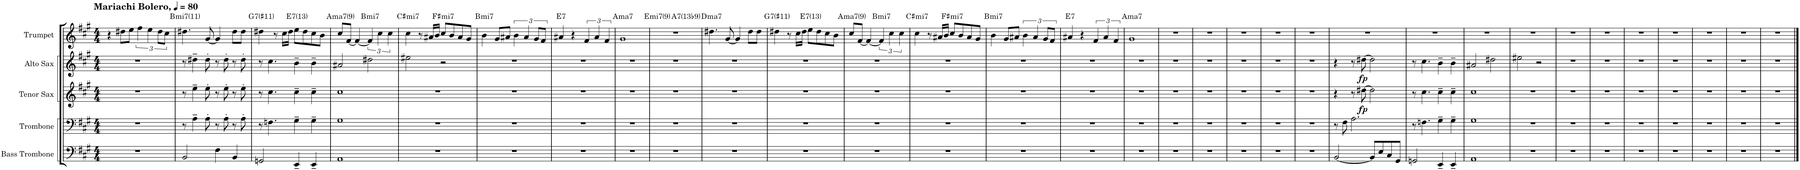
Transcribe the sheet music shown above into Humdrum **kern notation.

**kern	**kern	**kern	**dynam	**kern	**dynam	**kern	**harte
*part5	*part4	*part3	*part3	*part2	*part2	*part1	*part1
*staff5	*staff4	*staff3	*staff3	*staff2	*staff2	*staff1	*
*I"Bass Trombone	*I"Trombone	*I"Tenor Sax	*	*I"Alto Sax	*	*I"Trumpet	*
*I'B. Tbn.	*I'Tbn.	*I'Tenor	*	*I'Alto	*	*I'Tpt.	*
*clefF4	*clefF4	*clefG2	*	*clefG2	*	*clefG2	*
*	*	*Trd8c14	*	*Trd5c9	*	*Trd1c2	*
*k[f#c#g#]	*k[f#c#g#]	*k[f#c#g#]	*	*k[f#c#g#]	*	*k[f#c#g#]	*
*M4/4	*M4/4	*M4/4	*	*M4/4	*	*M4/4	*
*MM80	*MM80	*MM80	*	*MM80	*	*MM80	*
=1	=1	=1	=1	=1	=1	=1	=1
!	!	!	!	!	!	!LO:TX:a:B:t=Mariachi Bolero,	!
1r	1r	1r	.	1r	.	4r	.
.	.	.	.	.	.	8dd#X\L	.
.	.	.	.	.	.	8ee\J	.
.	.	.	.	.	.	6ff#\	.
.	.	.	.	.	.	6ee\	.
.	.	.	.	.	.	12dd#\L	.
.	.	.	.	.	.	12cc#\J	.
=2	=2	=2	=2	=2	=2	=2	=2
!	!	!	!	!	!	!	!LO:H:kt=mi7
2BB/	8r	8r	.	8r	.	4.dd#X\	B:min7(11)
.	4A~\	4ee~\	.	4dd#X~\	.	.	.
.	8A'\	8ee'\	.	8dd#'\	.	[8g#/	.
4F#\	8r	8r	.	8r	.	4g#/]	.
.	8A'\	8ee'\	.	8dd#'\	.	.	.
4BB/	8r	8r	.	8r	.	8dd#\L	.
.	8A'\	8ee'\	.	8dd#'\	.	8dd#\J	.
=3	=3	=3	=3	=3	=3	=3	=3
!	!	!	!	!	!	!	!LO:H:kt=7
2GGn/	8r	8r	.	8r	.	4dd#X\	G:7(#11)
.	4.Fn\	4.cc#\	.	4.cc#\	.	.	.
.	.	.	.	.	.	8r	.
.	.	.	.	.	.	16cc#\LL	.
.	.	.	.	.	.	16dd#\JJ	.
!	!	!	!	!	!	!	!LO:H:kt=7
4EE~/	4G#~\	4cc#~\	.	4b~\	.	8ee\L	E:7(13)
.	.	.	.	.	.	8dd#\	.
4EE~/	4G#~\	4cc#~\	.	4b~\	.	8cc#\	.
.	.	.	.	.	.	8b\J	.
=4	=4	=4	=4	=4	=4	=4	=4
!	!	!	!	!	!	!	!LO:H:kt=ma7
1AA	1G#	1cc#	.	2a#X/	.	8cc#/L	A:maj7(9)
.	.	.	.	.	.	[8f#/J	.
.	.	.	.	.	.	4f#/_	.
!	!	!	!	!	!	!	!LO:H:kt=mi7
.	.	.	.	2dd#X\	.	6f#/]	B:min7
.	.	.	.	.	.	6cc#\	.
.	.	.	.	.	.	6cc#\	.
=5	=5	=5	=5	=5	=5	=5	=5
!	!	!	!	!	!	!	!LO:H:kt=mi7
1r	1r	1r	.	2ee#X\	.	4cc#\	C#:min7
.	.	.	.	.	.	8r	.
.	.	.	.	.	.	16a#X/LL	.
.	.	.	.	.	.	16b/JJ	.
!	!	!	!	!	!	!	!LO:H:kt=mi7
.	.	.	.	2r	.	8cc#/L	F#:min7
.	.	.	.	.	.	8b/	.
.	.	.	.	.	.	8a#/	.
.	.	.	.	.	.	8g#/J	.
=6	=6	=6	=6	=6	=6	=6	=6
!	!	!	!	!	!	!	!LO:H:kt=mi7
1r	1r	1r	.	1r	.	4b\	B:min7
.	.	.	.	.	.	8g#/L	.
.	.	.	.	.	.	8a#X/J	.
.	.	.	.	.	.	6b\	.
.	.	.	.	.	.	6a#/	.
.	.	.	.	.	.	12g#/L	.
.	.	.	.	.	.	12f#/J	.
=7	=7	=7	=7	=7	=7	=7	=7
!	!	!	!	!	!	!	!LO:H:kt=7
1r	1r	1r	.	1r	.	4a#X/	E:7
.	.	.	.	.	.	4r	.
.	.	.	.	.	.	6f#/	.
.	.	.	.	.	.	6a#/	.
.	.	.	.	.	.	6f#/	.
=8	=8	=8	=8	=8	=8	=8	=8
!	!	!	!	!	!	!	!LO:H:kt=ma7
1r	1r	1r	.	1r	.	1g#	A:maj7
=9	=9	=9	=9	=9	=9	=9	=9
!	!	!	!	!	!	!	!LO:H:kt=mi7
*	*	*	*	*	*	*^	*
1r	1r	1r	.	1r	.	1r	2ryy	E:min7(9)
!	!	!	!	!	!	!	!	!LO:H:kt=7
.	.	.	.	.	.	.	2ryy	A:7(b9,13)
=10	=10	=10	=10	=10	=10	=10	=10	=10
!	!	!	!	!	!	!	!	!LO:H:kt=ma7
*	*	*	*	*	*	*v	*v	*
1r	1r	1r	.	1r	.	4.dd#X\	D:maj7
.	.	.	.	.	.	[8g#/	.
.	.	.	.	.	.	4g#/]	.
.	.	.	.	.	.	8dd#\L	.
.	.	.	.	.	.	8dd#\J	.
=11	=11	=11	=11	=11	=11	=11	=11
!	!	!	!	!	!	!	!LO:H:kt=7
1r	1r	1r	.	1r	.	4dd#X\	G:7(#11)
.	.	.	.	.	.	8r	.
.	.	.	.	.	.	16cc#\LL	.
.	.	.	.	.	.	16dd#\JJ	.
!	!	!	!	!	!	!	!LO:H:kt=7
.	.	.	.	.	.	8ee\L	E:7(13)
.	.	.	.	.	.	8dd#\	.
.	.	.	.	.	.	8cc#\	.
.	.	.	.	.	.	8b\J	.
=12	=12	=12	=12	=12	=12	=12	=12
!	!	!	!	!	!	!	!LO:H:kt=ma7
1r	1r	1r	.	1r	.	8cc#/L	A:maj7(9)
.	.	.	.	.	.	[8f#/J	.
.	.	.	.	.	.	4f#/_	.
!	!	!	!	!	!	!	!LO:H:kt=mi7
.	.	.	.	.	.	6f#/]	B:min7
.	.	.	.	.	.	6cc#\	.
.	.	.	.	.	.	6cc#\	.
=13	=13	=13	=13	=13	=13	=13	=13
!	!	!	!	!	!	!	!LO:H:kt=mi7
1r	1r	1r	.	1r	.	4cc#\	C#:min7
.	.	.	.	.	.	8r	.
.	.	.	.	.	.	16a#X/LL	.
.	.	.	.	.	.	16b/JJ	.
!	!	!	!	!	!	!	!LO:H:kt=mi7
.	.	.	.	.	.	8cc#/L	F#:min7
.	.	.	.	.	.	8b/	.
.	.	.	.	.	.	8a#/	.
.	.	.	.	.	.	8g#/J	.
=14	=14	=14	=14	=14	=14	=14	=14
!	!	!	!	!	!	!	!LO:H:kt=mi7
1r	1r	1r	.	1r	.	4b\	B:min7
.	.	.	.	.	.	8g#/L	.
.	.	.	.	.	.	8a#X/J	.
.	.	.	.	.	.	6b\	.
.	.	.	.	.	.	6a#/	.
.	.	.	.	.	.	12g#/L	.
.	.	.	.	.	.	12f#/J	.
=15	=15	=15	=15	=15	=15	=15	=15
!	!	!	!	!	!	!	!LO:H:kt=7
1r	1r	1r	.	1r	.	4a#X/	E:7
.	.	.	.	.	.	4r	.
.	.	.	.	.	.	6f#/	.
.	.	.	.	.	.	6a#/	.
.	.	.	.	.	.	6f#/	.
=16	=16	=16	=16	=16	=16	=16	=16
!	!	!	!	!	!	!	!LO:H:kt=ma7
1r	1r	1r	.	1r	.	1g#	A:maj7
=17	=17	=17	=17	=17	=17	=17	=17
1r	1r	1r	.	1r	.	1r	.
=18	=18	=18	=18	=18	=18	=18	=18
1r	1r	1r	.	1r	.	1r	.
=19	=19	=19	=19	=19	=19	=19	=19
1r	1r	1r	.	1r	.	1r	.
=20	=20	=20	=20	=20	=20	=20	=20
1r	1r	1r	.	1r	.	1r	.
=21	=21	=21	=21	=21	=21	=21	=21
1r	1r	1r	.	1r	.	1r	.
=22	=22	=22	=22	=22	=22	=22	=22
[2BB/	8r	4r	.	4r	.	1r	.
.	8F#\	.	.	.	.	.	.
.	2.A\	8r	.	8r	.	.	.
!	!	!	!LO:DY:b	!	!LO:DY:b	!	!
.	.	[8dd#X\	fp	[8dd#X\	fp	.	.
8BB/L]	.	2dd#\]	.	2dd#\]	.	.	.
8E/	.	.	.	.	.	.	.
8C#/	.	.	.	.	.	.	.
8GG#/J	.	.	.	.	.	.	.
=23	=23	=23	=23	=23	=23	=23	=23
2GGn/	8r	8r	.	8r	.	1r	.
.	4.Fn\	4.cc#\	.	4.cc#\	.	.	.
4EE~/	4G#~\	4cc#~\	.	4b~\	.	.	.
4EE~/	4G#~\	4cc#~\	.	4b~\	.	.	.
=24	=24	=24	=24	=24	=24	=24	=24
1AA	1G#	1cc#	.	2a#X/	.	1r	.
.	.	.	.	2dd#X\	.	.	.
=25	=25	=25	=25	=25	=25	=25	=25
1r	1r	1r	.	2ee#X\	.	1r	.
.	.	.	.	2r	.	.	.
=26	=26	=26	=26	=26	=26	=26	=26
1r	1r	1r	.	1r	.	1r	.
=27	=27	=27	=27	=27	=27	=27	=27
1r	1r	1r	.	1r	.	1r	.
=28	=28	=28	=28	=28	=28	=28	=28
1r	1r	1r	.	1r	.	1r	.
=29	=29	=29	=29	=29	=29	=29	=29
1r	1r	1r	.	1r	.	1r	.
=30	=30	=30	=30	=30	=30	=30	=30
1r	1r	1r	.	1r	.	1r	.
=31	=31	=31	=31	=31	=31	=31	=31
1r	1r	1r	.	1r	.	1r	.
=32	=32	=32	=32	=32	=32	=32	=32
1r	1r	1r	.	1r	.	1r	.
==	==	==	==	==	==	==	==
*-	*-	*-	*-	*-	*-	*-	*-
